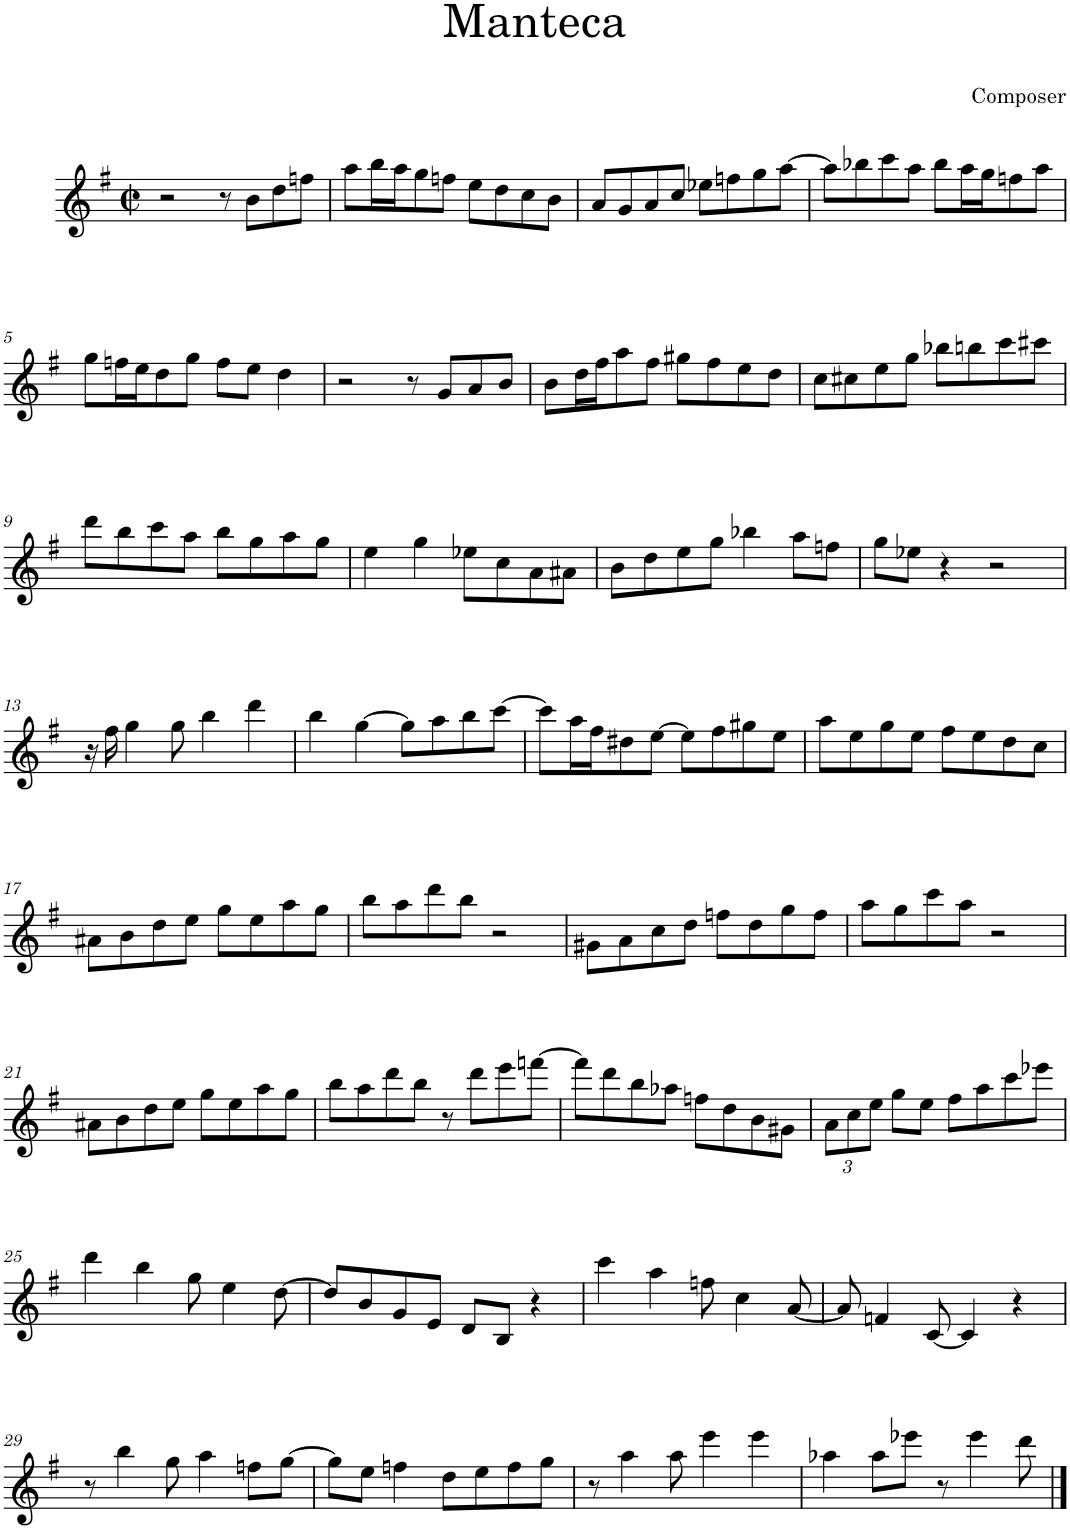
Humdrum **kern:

**kern
*part1
*staff1
*I"バリトン サクソフォーン
*clefG2
*Trd12c21
*k[f#]
*M2/2
*met(c|)
=1
2r
8r
8b\L
8dd\
8ffn\J
=2
8aa\L
16bb\L
16aa\J
8gg\
8ffn\J
8ee\L
8dd\
8cc\
8b\J
=3
8a/L
8g/
8a/
8cc/J
8ee-X\L
8ffn\
8gg\
[8aa\J
=4
8aa\L]
8bb-X\
8ccc\
8aa\J
8bb-\L
16aa\L
16gg\J
8ffn\
8aa\J
!!LO:LB:g=z
=5
8gg\L
16ffn\L
16ee\J
8dd\
8gg\J
8ff\L
8ee\J
4dd\
=6
2r
8r
8g/L
8a/
8b/J
=7
8b\L
16dd\L
16ff#\J
8aa\
8ff#\J
8gg#X\L
8ff#\
8ee\
8dd\J
=8
8cc\L
8cc#X\
8ee\
8gg\J
8bb-X\L
8bbn\
8ccc\
8ccc#X\J
!!LO:LB:g=z
=9
8ddd\L
8bb\
8ccc\
8aa\J
8bb\L
8gg\
8aa\
8gg\J
=10
4ee\
4gg\
8ee-X\L
8cc\
8a\
8a#X\J
=11
8b\L
8dd\
8ee\
8gg\J
4bb-X\
8aa\L
8ffn\J
=12
8gg\L
8ee-X\J
4r
2r
!!LO:LB:g=z
=13
16r
16ff#\
4gg\
8gg\
4bb\
4ddd\
=14
4bb\
[4gg\
8gg\L]
8aa\
8bb\
[8ccc\J
=15
8ccc\L]
16aa\L
16ff#\J
8dd#X\
[8ee\J
8ee\L]
8ff#\
8gg#X\
8ee\J
=16
8aa\L
8ee\
8gg\
8ee\J
8ff#\L
8ee\
8dd\
8cc\J
!!LO:LB:g=z
=17
8a#X\L
8b\
8dd\
8ee\J
8gg\L
8ee\
8aa\
8gg\J
=18
8bb\L
8aa\
8ddd\
8bb\J
2r
=19
8g#X\L
8a\
8cc\
8dd\J
8ffn\L
8dd\
8gg\
8ff\J
=20
8aa\L
8gg\
8ccc\
8aa\J
2r
!!LO:LB:g=z
=21
8a#X\L
8b\
8dd\
8ee\J
8gg\L
8ee\
8aa\
8gg\J
=22
8bb\L
8aa\
8ddd\
8bb\J
8r
8ddd\L
8eee\
[8fffn\J
=23
8fff\L]
8ddd\
8bb\
8aa-X\J
8ffn\L
8dd\
8b\
8g#X\J
=24
*Xbrackettup
12a\L
12cc\
12ee\J
8gg\L
8ee\J
8ff#\L
8aa\
8ccc\
8eee-X\J
!!LO:LB:g=z
=25
4ddd\
4bb\
8gg\
4ee\
[8dd\
=26
8dd/L]
8b/
8g/
8e/J
8d/L
8B/J
4r
=27
4ccc\
4aa\
8ffn\
4cc\
[8a/
=28
8a/]
4fn/
[8c/
4c/]
4r
!!LO:LB:g=z
=29
8r
4bb\
8gg\
4aa\
8ffn\L
[8gg\J
=30
8gg\L]
8ee\J
4ffn\
8dd\L
8ee\
8ff\
8gg\J
=31
8r
4aa\
8aa\
4eee\
4eee\
=32
4aa-X\
8aa-\L
8eee-X\J
8r
4eee-\
8ddd\
==
*-
